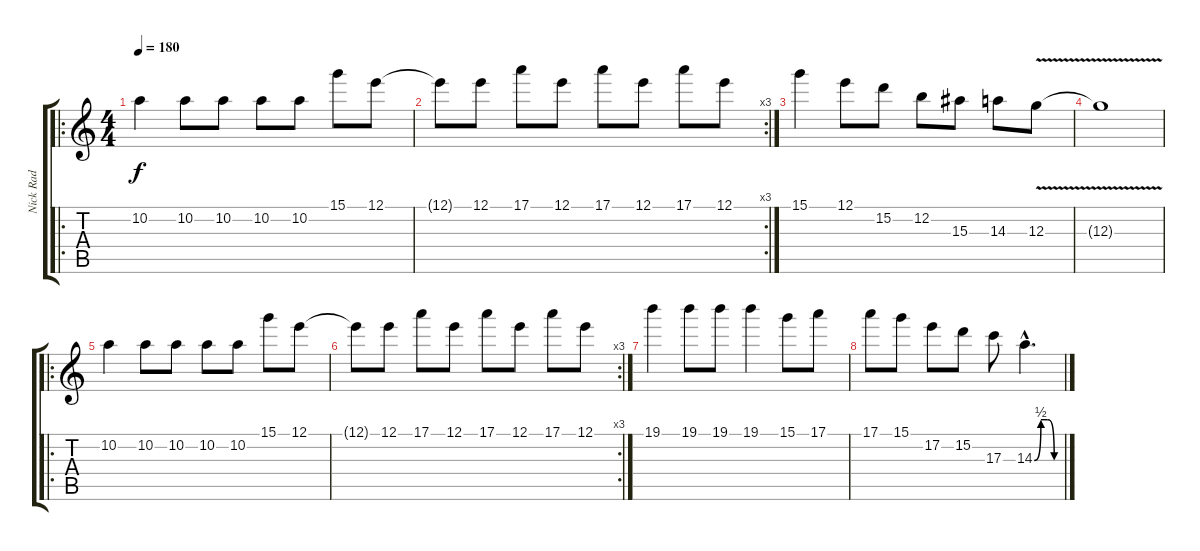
\track ("Nick Rad" "Nick Rad") {instrument distortionguitar}
\staff {score tabs}
\tuning (E4 B3 G3 D3 A2 E2) {hide}
\ro
\ts (4 4)
\tempo 180
\clef g2
\ks c
10.2.4{dy f} 10.2.8 10.2.8 10.2.8 10.2.8 15.1.8 12.1.8 |
\rc 3
12.1{t}.8 12.1.8 17.1.8 12.1.8 17.1.8 12.1.8 17.1.8 12.1.8 |
15.1.4 12.1.8 15.2.8 12.2.8 15.3.8 14.3.8 12.3{v}.8 |
12.3{t}.1 |
\ro
10.2.4 10.2.8 10.2.8 10.2.8 10.2.8 15.1.8 12.1.8 |
\rc 3
12.1{t}.8 12.1.8 17.1.8 12.1.8 17.1.8 12.1.8 17.1.8 12.1.8 |
19.1.4 19.1.8 19.1.8 19.1.4 15.1.8 17.1.8 |
17.1.8 15.1.8 17.2.8 15.2.8 17.3.8 14.3{be (custom 0 0 15 2 30 2 45 0 60 0) hac}.4{d}
